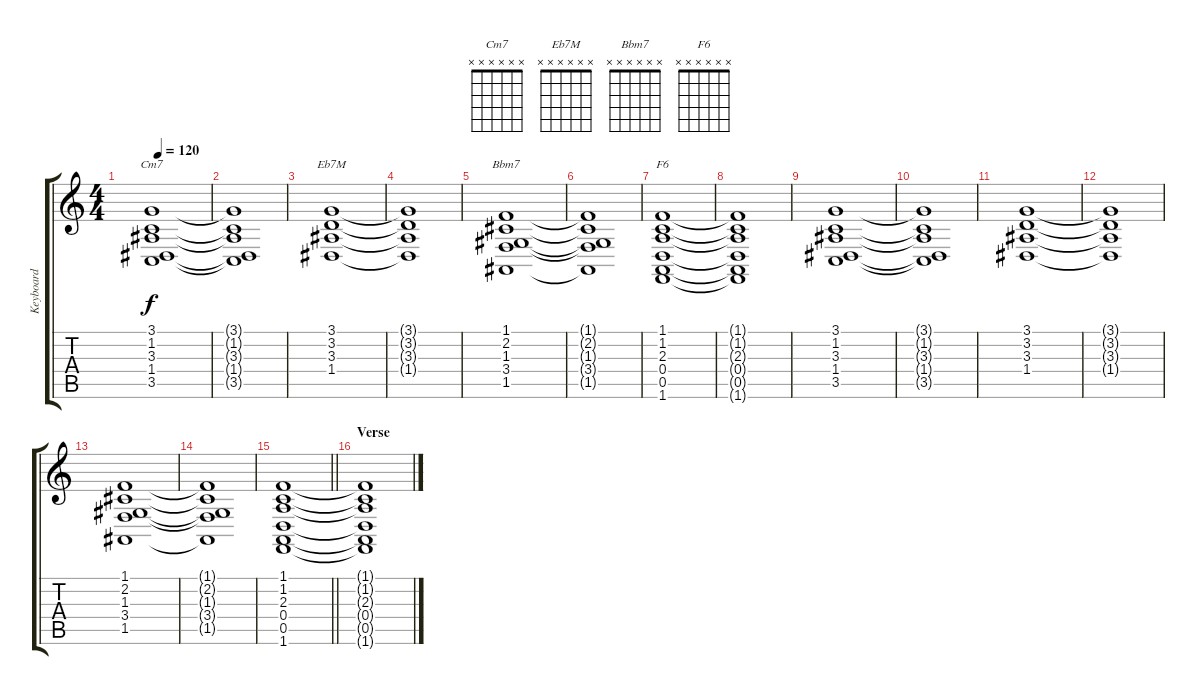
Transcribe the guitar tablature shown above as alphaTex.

\track ("Keyboard" "Keyboard") {instrument pad8sweep}
\staff {score tabs}
\tuning (E4 B3 G3 D3 A2 E2) {hide}
\chord ("Cm7" x x x x x x)
\chord ("Eb7M" x x x x x x)
\chord ("Bbm7" x x x x x x)
\chord ("F6" x x x x x x)
\ts (4 4)
\tempo 120
\clef g2
\ks c
(3.1 1.2 3.3 1.4 3.5).1{ch "Cm7" dy f} |
(3.1{t} 1.2{t} 3.3{t} 1.4{t} 3.5{t}).1 |
(3.1 3.2 3.3 1.4).1{ch "Eb7M"} |
(3.1{t} 3.2{t} 3.3{t} 1.4{t}).1 |
(1.1 2.2 1.3 3.4 1.5).1{ch "Bbm7"} |
(1.1{t} 2.2{t} 1.3{t} 3.4{t} 1.5{t}).1 |
(1.1 1.2 2.3 0.4 0.5 1.6).1{ch "F6"} |
(1.1{t} 1.2{t} 2.3{t} 0.4{t} 0.5{t} 1.6{t}).1 |
(3.1 1.2 3.3 1.4 3.5).1 |
(3.1{t} 1.2{t} 3.3{t} 1.4{t} 3.5{t}).1 |
(3.1 3.2 3.3 1.4).1 |
(3.1{t} 3.2{t} 3.3{t} 1.4{t}).1 |
(1.1 2.2 1.3 3.4 1.5).1 |
(1.1{t} 2.2{t} 1.3{t} 3.4{t} 1.5{t}).1 |
\barLineRight lightlight
(1.1 1.2 2.3 0.4 0.5 1.6).1 |
\section ("" "Verse")
(1.1{t} 1.2{t} 2.3{t} 0.4{t} 0.5{t} 1.6{t}).1
